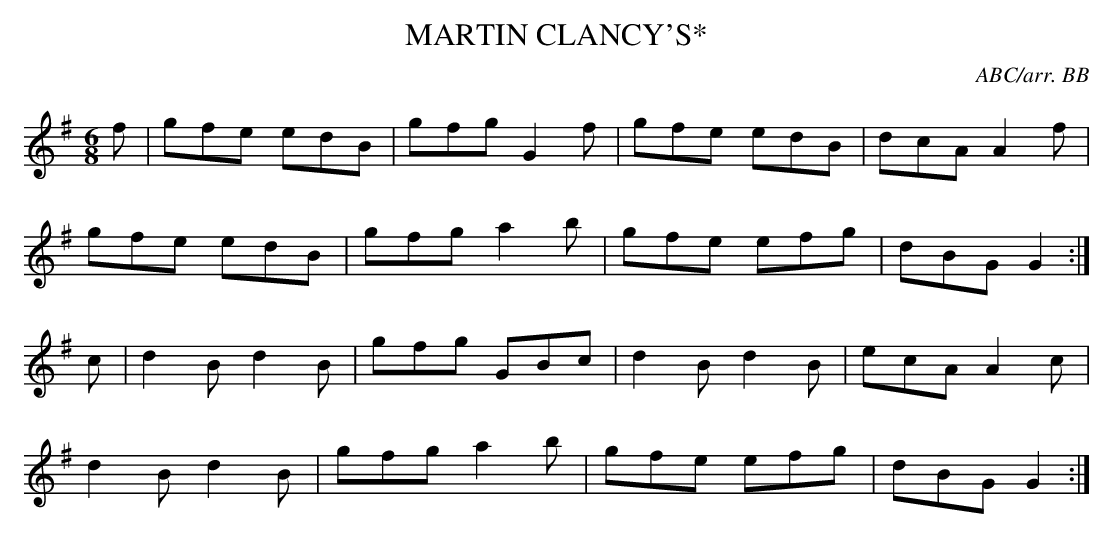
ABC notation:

X:1
T:MARTIN CLANCY'S*
C:ABC/arr. BB
L:1/8
M:6/8
K:G
f|gfe edB|gfg G2f|gfe edB|dcA A2f|
gfe edB|gfg a2b|gfe efg|dBG G2:|
c|d2B d2B|gfg GBc|d2B d2B|ecA A2c|
d2B d2B|gfg a2b|gfe efg|dBG G2:|
